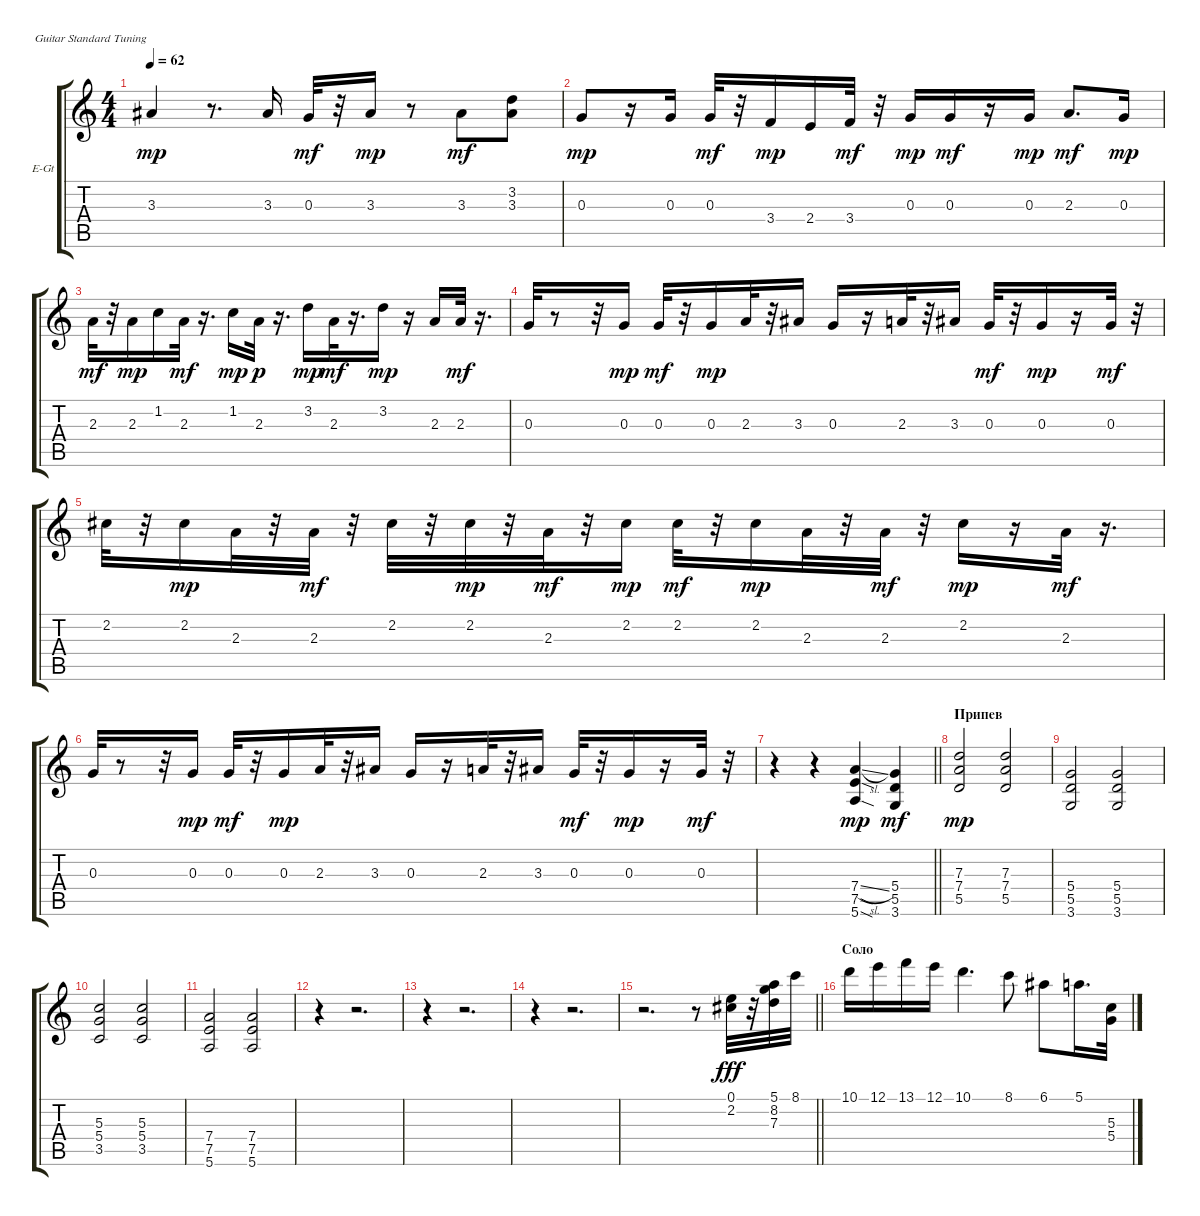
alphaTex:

\bracketExtendMode groupsimilarinstruments
\firstSystemTrackNameOrientation horizontal
\otherSystemsTrackNameOrientation horizontal
\track ("Соло - Ритм" "E-Gt") {instrument electricguitarclean}
\staff {score tabs}
\tuning (E4 B3 G3 D3 A2 E2)
\ts (4 4)
\tempo 62
\clef g2
\scale
0.333333
\ks c
3.3.4{dy mp} r.8{d} 3.3.16 0.3.32{dy mf} r.32 3.3.16{dy mp} r.8 3.3.8{dy mf} (3.2 3.3).8 |
\scale
0.333333 0.3.8{dy mp} r.16 0.3.16 0.3.32{dy mf} r.32 3.4.16{dy mp} 2.4.16 3.4.32{dy mf} r.32 0.3.16{dy mp} 0.3.16{dy mf} r.16 0.3.16{dy mp} 2.3.8{d dy mf} 0.3.16{dy mp} |
\scale
0.333333 2.3.32{dy mf} r.32 2.3.16{dy mp} 1.2.16 2.3.32{dy mf} r.16{d} 1.2.16{dy mp} 2.3.32{dy p} r.16{d} 3.2.16{dy mp} 2.3.32{dy mf} r.16{d} 3.2.16{dy mp} r.16 2.3.16 2.3.32{dy mf} r.16{d} |
\scale
0.333333 0.3.32 r.8 r.32 0.3.16{dy mp} 0.3.32{dy mf} r.32 0.3.16{dy mp} 2.3.32 r.32 3.3.16 0.3.16 r.16 2.3.32 r.32 3.3.16 0.3.32{dy mf} r.32 0.3.16{dy mp} r.16 0.3.32{dy mf} r.32 |
\scale
0.333333 2.2.32 r.32 2.2.16{dy mp} 2.3.32 r.32 2.3.32{dy mf} r.32 2.2.32 r.32 2.2.32{dy mp} r.32 2.3.32{dy mf} r.32 2.2.16{dy mp} 2.2.32{dy mf} r.32 2.2.16{dy mp} 2.3.32 r.32 2.3.32{dy mf} r.32 2.2.16{dy mp} r.16 2.3.32{dy mf} r.16{d} |
\scale
0.333333 0.3.32 r.8 r.32 0.3.16{dy mp} 0.3.32{dy mf} r.32 0.3.16{dy mp} 2.3.32 r.32 3.3.16 0.3.16 r.16 2.3.32 r.32 3.3.16 0.3.32{dy mf} r.32 0.3.16{dy mp} r.16 0.3.32{dy mf} r.32 |
\scale
0.333333
\barLineRight lightlight
r.4 r.4 (5.6{sod} 7.5{sod} 7.4{sl}).4{dy mp} (3.6 5.5 5.4).4{dy mf} |
\section ("" "Припев")
\scale
0.333333 (5.5 7.4 7.3).2{dy mp} (5.5 7.4 7.3).2 |
\scale
0.333333 (3.6 5.5 5.4).2 (3.6 5.5 5.4).2 |
\scale
0.333333 (3.5 5.4 5.3).2 (3.5 5.4 5.3).2 |
\scale
0.333333 (5.6 7.5 7.4).2 (5.6 7.5 7.4).2 |
\scale
0.333333 r.4 r.2{d} |
\scale
0.333333 r.4 r.2{d} |
\scale
0.333333 r.4 r.2{d} |
\scale
0.333333
\barLineRight lightlight
r.2{d} r.8 (0.1 2.2).32{dy fff} r.32 (5.1 8.2 7.3).32 8.1.32 |
\section ("" "Соло")
\scale
0.333333 10.1.16 12.1.16 13.1.16 12.1.16 10.1.4{d} 8.1.8 6.1.8 5.1.16{d} (5.3 5.4).32
